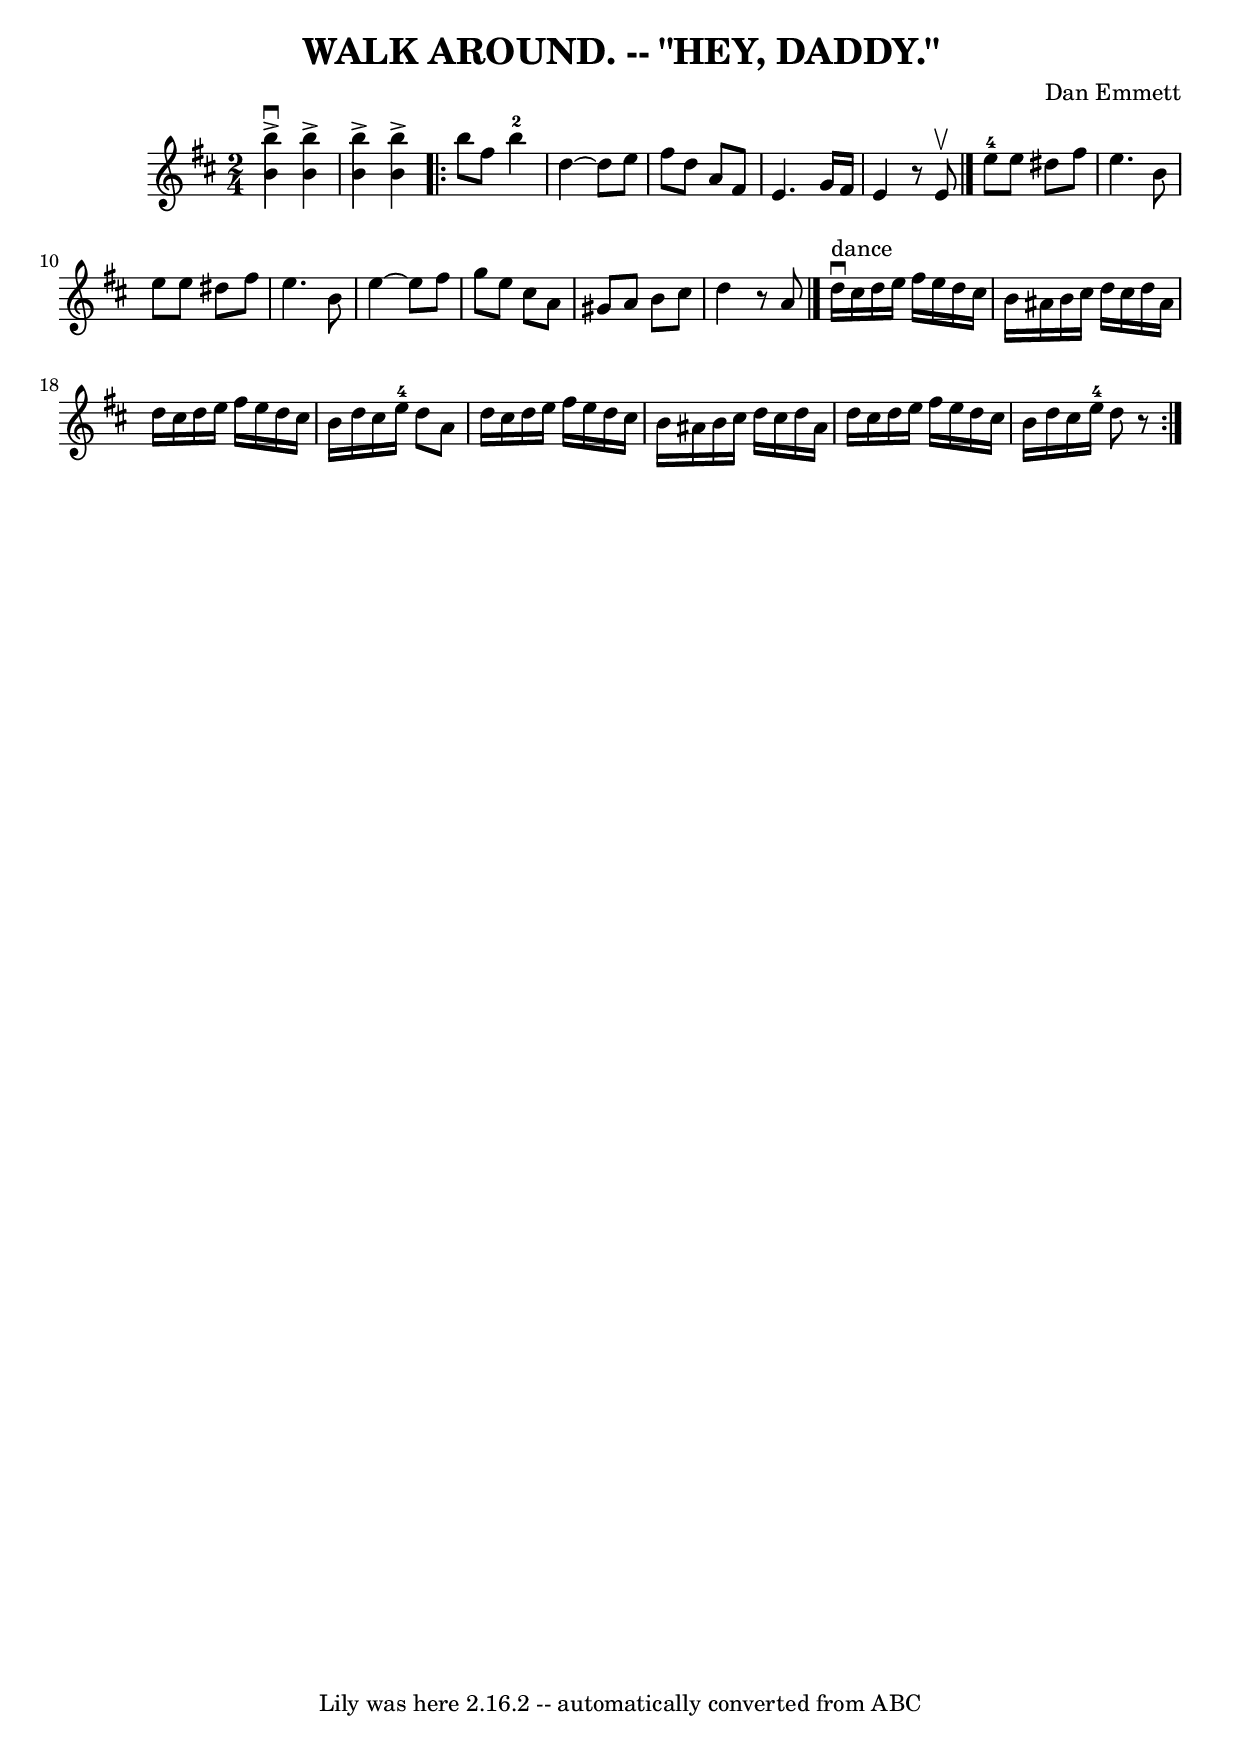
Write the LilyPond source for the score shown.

\version "2.16.2"
\include "Mammoth.ily"
\header {
	%% book = "Ryan's Mammoth Collection of Fiddle Tunes"
	composer = "Dan Emmett"
	crossRefNumber = "1"
	footnotes = ""
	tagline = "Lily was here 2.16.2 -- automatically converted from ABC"
	title = "WALK AROUND. -- \"HEY, DADDY.\""
}
voicedefault =  {


\time 2/4 
\key b \minor % %indent 600
   << b''4^\accent^\downbow b'4   >>   << b''4^\accent b'4   >>   
|
   << b''4^\accent b'4   >>   << b''4^\accent b'4   >>   
|
       \repeat volta 2 { b''8 fis''8 b''4-2   |
   
 d''4   ~ d''8 e''8    |
 fis''8 d''8 a'8 fis'8    
|
 e'4. g'16 fis'16    |
 e'4    r8 e'8^\upbow   
\bar "|." e''8-4 e''8 dis''8 fis''8    |
 e''4. b'8 
   |
 e''8 e''8 dis''8 fis''8    |
 e''4. b'8    
|
 e''4   ~ e''8 fis''8    |
 g''8 e''8 cis''8    
a'8    |
 gis'8 a'8 b'8 cis''8    |
 d''4    r8 a'8    
\bar "|." d''16^"dance"^\downbow cis''16 d''16 e''16    
fis''16 e''16 d''16 cis''16    |
 b'16 ais'16 b'16    
cis''16 d''16 cis''16 d''16 ais'16    |
 d''16 cis''16   
 d''16 e''16 fis''16 e''16 d''16 cis''16    |
 b'16    
d''16 cis''16 e''16-4 d''8 a'8    |
 d''16 cis''16   
 d''16 e''16 fis''16 e''16 d''16 cis''16    |
 b'16    
ais'16 b'16 cis''16 d''16 cis''16 d''16 ais'16    |
   
d''16 cis''16 d''16 e''16 fis''16 e''16 d''16 cis''16    
|
 b'16 d''16 cis''16 e''16-4 d''8    r8     }
}

\score{
    <<

	\context Staff="default"
	{
	    \voicedefault 
	}

    >>
	\layout {
	}
	\midi {}
}
